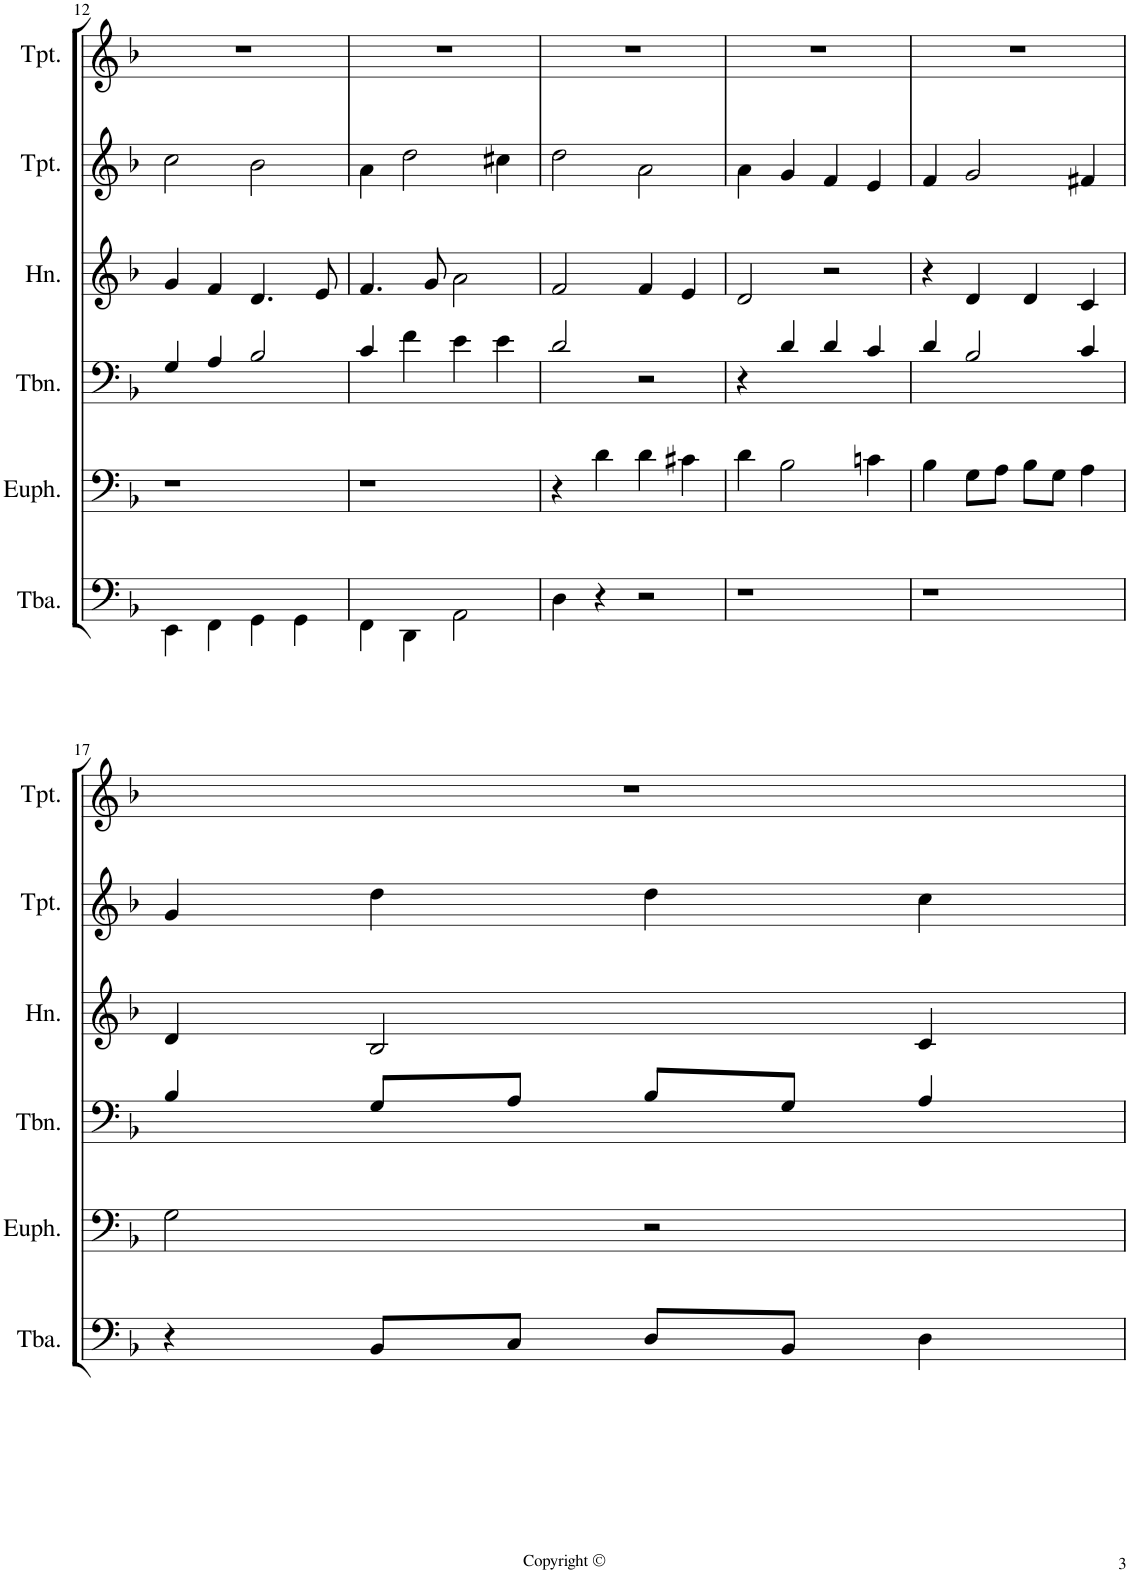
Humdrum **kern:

**kern	**kern	**kern	**kern	**kern	**kern
*part6	*part5	*part4	*part3	*part2	*part1
*staff6	*staff5	*staff4	*staff3	*staff2	*staff1
*I"Tuba	*I"Euphonium	*I"Trombone	*I"Horn in F	*I"2nd Trumpet in Bb	*I"1st Trumpet in Bb
*I'Tba.	*I'Euph.	*I'Tbn.	*I'Hn.	*I'Tpt.	*I'Tpt.
!!LO:PB:g=z
*clefF4	*clefF4	*clefF4	*clefG2	*clefG2	*clefG2
*	*	*	*ITrd4c7	*ITrd1c2	*ITrd1c2
*k[b-]	*k[b-]	*k[b-]	*k[b-]	*k[b-]	*k[b-]
*M2/2	*M2/2	*M2/2	*M2/2	*M2/2	*M2/2
*met(c|)	*met(c|)	*met(c|)	*met(c|)	*met(c|)	*met(c|)
=12	=12	=12	=12	=12	=12
4EE\	1r	4G/	4g/	2cc\	1r
4FF\	.	4A/	4f/	.	.
4GG\	.	2B-/	4.d/	2b-\	.
4GG\	.	.	.	.	.
.	.	.	8e/	.	.
=13	=13	=13	=13	=13	=13
4FF\	1r	4c/	4.f/	4a\	1r
4DD\	.	4f\	.	2dd\	.
.	.	.	8g/	.	.
2AA\	.	4e\	2a\	.	.
.	.	4e\	.	4cc#X\	.
=14	=14	=14	=14	=14	=14
4D\	4r	2d/	2f/	2dd\	1r
4r	4d\	.	.	.	.
2r	4d\	2r	4f/	2a\	.
.	4c#X\	.	4e/	.	.
=15	=15	=15	=15	=15	=15
1r	4d\	4r	2d/	4a\	1r
.	2B-\	4d/	.	4g/	.
.	.	4d/	2r	4f/	.
.	4cn\	4c/	.	4e/	.
=16	=16	=16	=16	=16	=16
1r	4B-\	4d/	4r	4f/	1r
.	8G\L	2B-/	4d/	2g/	.
.	8A\J	.	.	.	.
.	8B-\L	.	4d/	.	.
.	8G\J	.	.	.	.
.	4A\	4c/	4c/	4f#X/	.
!!LO:LB:g=z
=17	=17	=17	=17	=17	=17
4r	2G\	4B-/	4d/	4g/	1r
8BB-/L	.	8G/L	2B-/	4dd\	.
8C/J	.	8A/J	.	.	.
8D/L	2r	8B-/L	.	4dd\	.
8BB-/J	.	8G/J	.	.	.
4D\	.	4A/	4c/	4cc\	.
=	=	=	=	=	=
*-	*-	*-	*-	*-	*-
